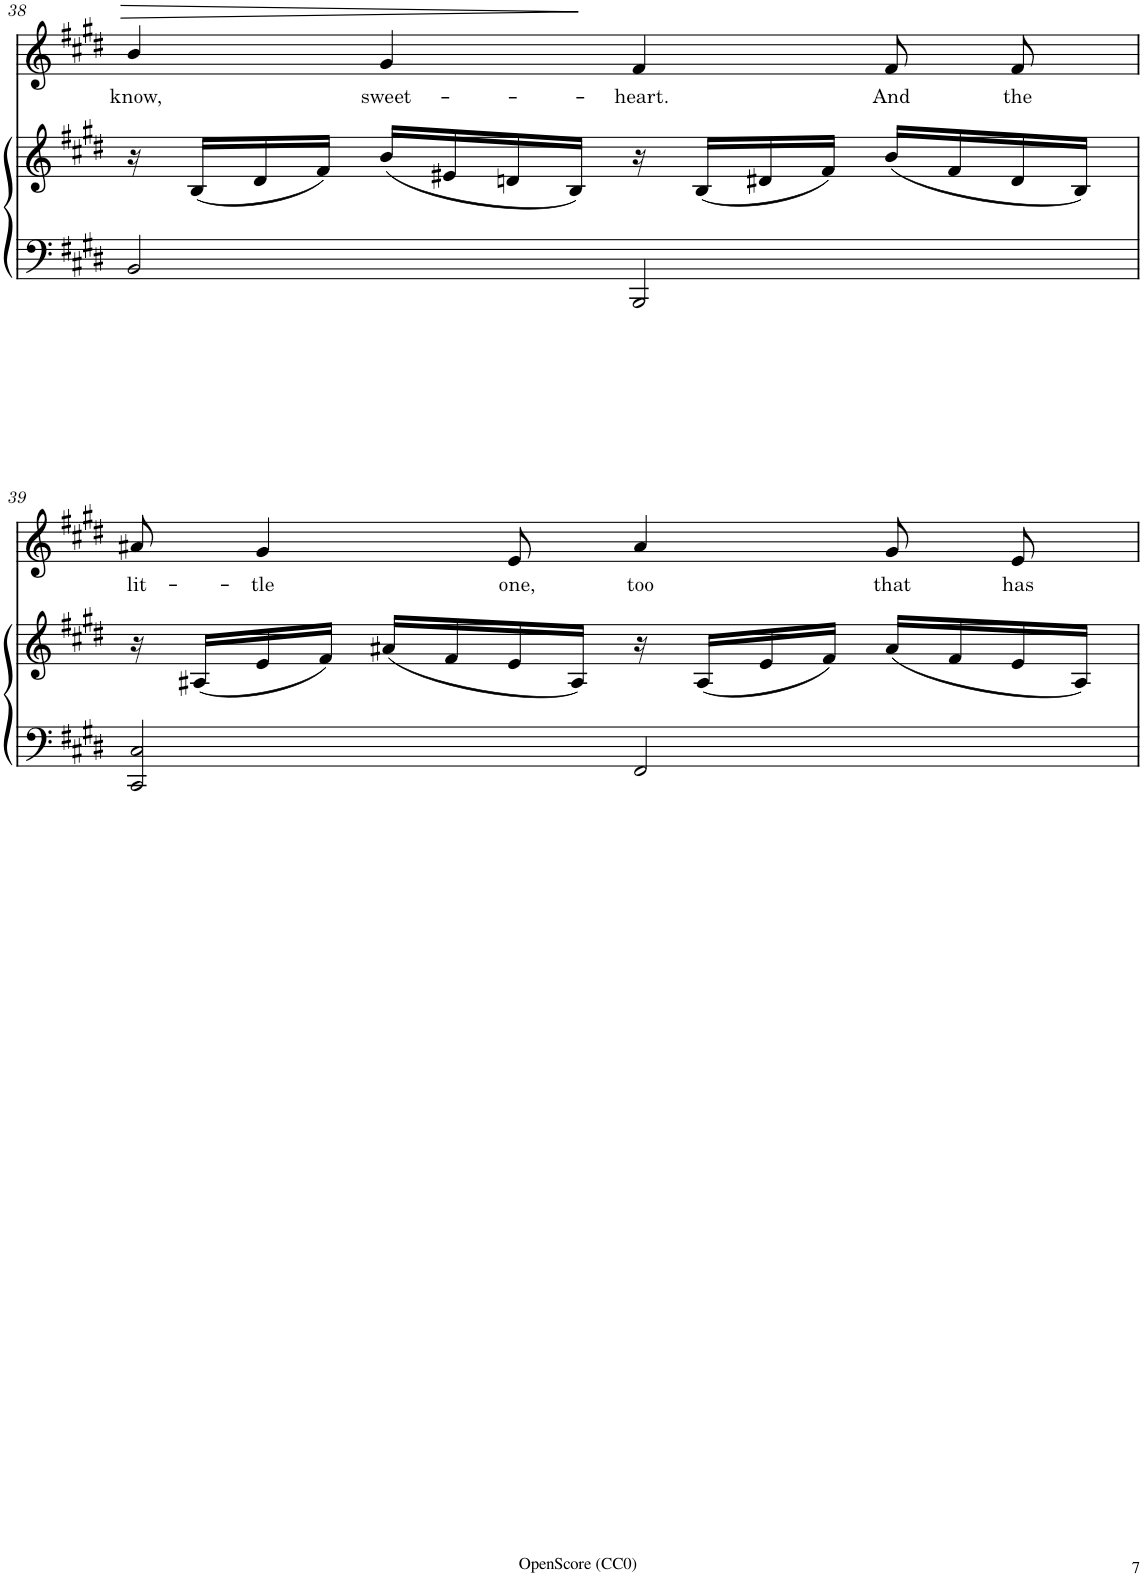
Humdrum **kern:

**kern	**kern	**kern	**text	**dynam
*part2	*part2	*part1	*part1	*part1
*staff3	*staff2	*staff1	*staff1	*staff1
*I"Piano	*	*I"Voice	*	*
*I'Pno	*	*	*	*
!!LO:PB:g=z
*clefF4	*clefG2	*clefG2	*	*
*k[f#c#g#d#]	*k[f#c#g#d#]	*k[f#c#g#d#]	*	*
*M4/4	*M4/4	*M4/4	*	*
*met(c)	*met(c)	*met(c)	*	*
=38	=38	=38	=38	=38
!	!	!	!LO:LY:b	!LO:HP:b
2BB/	16r	4b/	know,	>
.	(16B/LL	.	.	.
.	16d#/	.	.	.
.	16f#/JJ)	.	.	.
!	!	!	!LO:LY:b	!
.	(16b/LL	4g#/	sweet-	.
.	16e#X/	.	.	.
.	16dn/	.	.	.
.	16B/JJ)	.	.	.
!	!	!	!LO:LY:b	!
2BBB/	16r	4f#/	-heart.	]
.	(16B/LL	.	.	.
.	16d#X/	.	.	.
.	16f#/JJ)	.	.	.
!	!	!	!LO:LY:b	!
.	(16b/LL	8f#/L	And	.
.	16f#/	.	.	.
!	!	!	!LO:LY:b	!
.	16d#/	8f#/J	the	.
.	16B/JJ)	.	.	.
!!LO:LB:g=z
=39	=39	=39	=39	=39
!	!	!	!LO:LY:b	!
2CC#/ 2C#/	16r	8a#X/	lit-	.
.	(16A#X/LL	.	.	.
!	!	!	!LO:LY:b	!
.	16e/	4g#/	-tle	.
.	16f#/JJ)	.	.	.
.	(16a#X/LL	.	.	.
.	16f#/	.	.	.
!	!	!	!LO:LY:b	!
.	16e/	8e/	one,	.
.	16A#/JJ)	.	.	.
!	!	!	!LO:LY:b	!
2FF#/	16r	4a#/	too	.
.	(16A#/LL	.	.	.
.	16e/	.	.	.
.	16f#/JJ)	.	.	.
!	!	!	!LO:LY:b	!
.	(16a#/LL	8g#/L	that	.
.	16f#/	.	.	.
!	!	!	!LO:LY:b	!
.	16e/	8e/J	has	.
.	16A#/JJ)	.	.	.
=	=	=	=	=
*-	*-	*-	*-	*-
